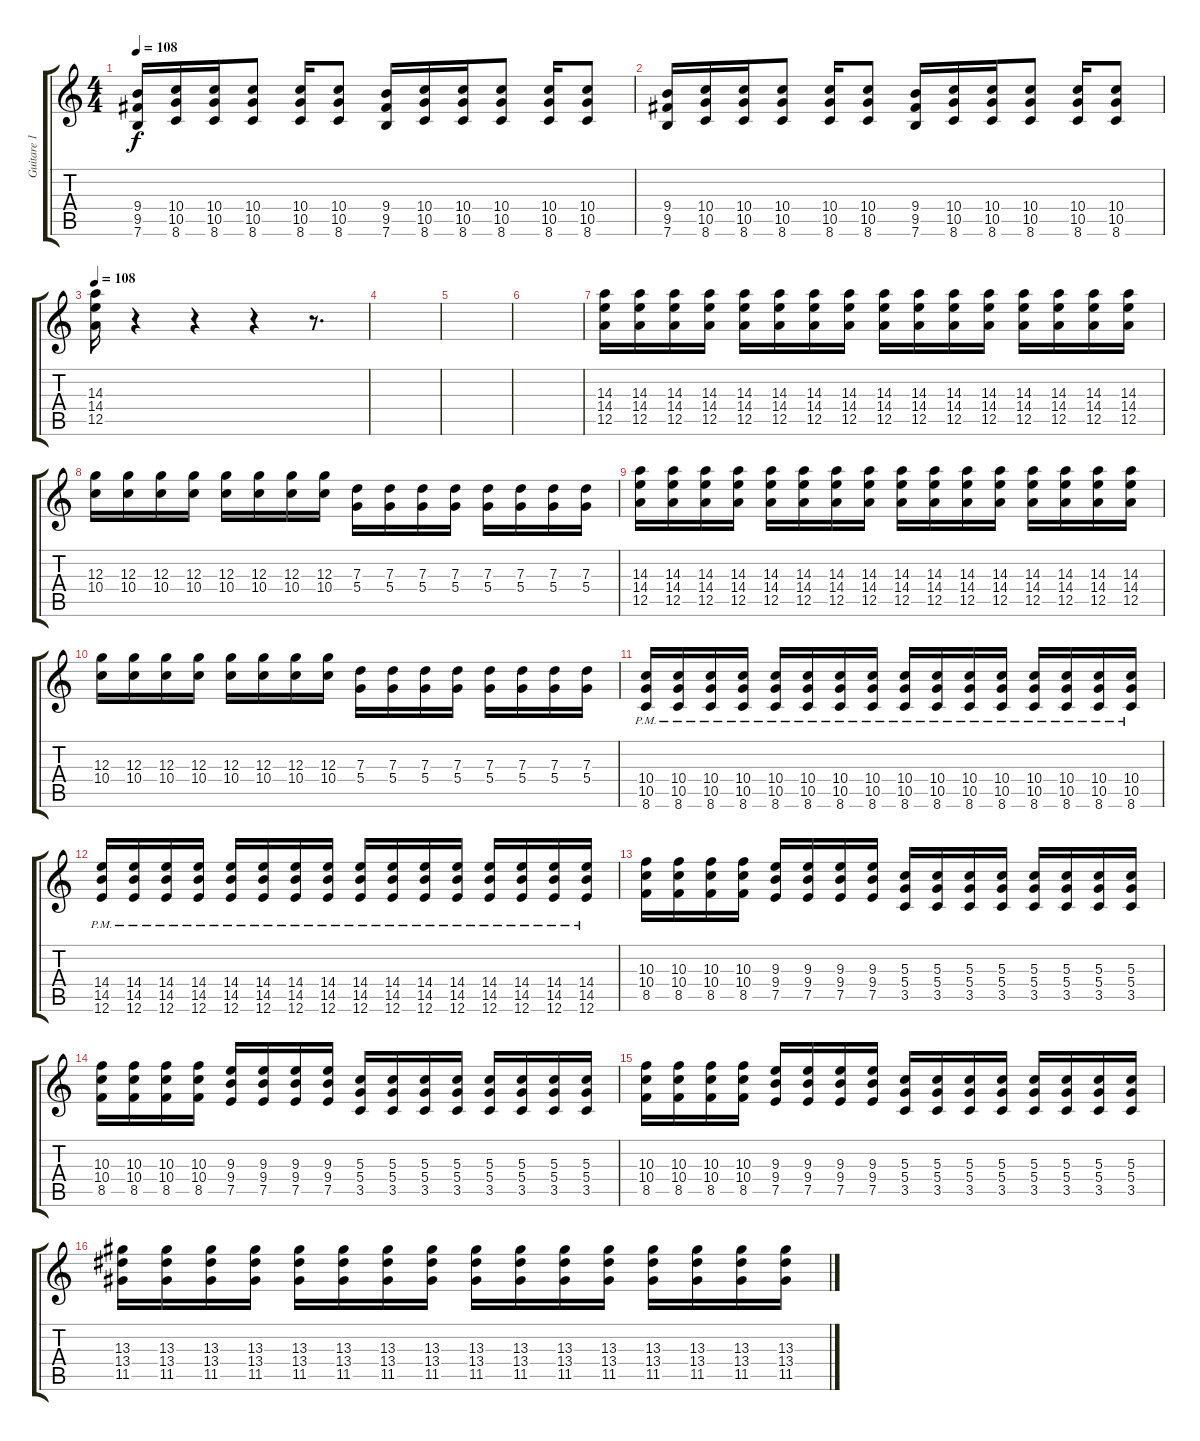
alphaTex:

\track ("Guitare 1" "Guitare 1") {instrument overdrivenguitar}
\staff {score tabs}
\tuning (E4 B3 G3 D3 A2 E2) {hide}
\ts (4 4)
\tempo 108
\clef g2
\ks c
(9.4 9.5 7.6).16{dy f} (10.4 10.5 8.6).16 (10.4 10.5 8.6).16 (10.4 10.5 8.6).8 (10.4 10.5 8.6).16 (10.4 10.5 8.6).8 (9.4 9.5 7.6).16 (10.4 10.5 8.6).16 (10.4 10.5 8.6).16 (10.4 10.5 8.6).8 (10.4 10.5 8.6).16 (10.4 10.5 8.6).8 |
(9.4 9.5 7.6).16 (10.4 10.5 8.6).16 (10.4 10.5 8.6).16 (10.4 10.5 8.6).8 (10.4 10.5 8.6).16 (10.4 10.5 8.6).8 (9.4 9.5 7.6).16 (10.4 10.5 8.6).16 (10.4 10.5 8.6).16 (10.4 10.5 8.6).8 (10.4 10.5 8.6).16 (10.4 10.5 8.6).8 |
\tempo 108
(14.3 14.4 12.5).16 r.4 r.4 r.4 r.8{d} |
|
|
|
(14.3 14.4 12.5).16 (14.3 14.4 12.5).16 (14.3 14.4 12.5).16 (14.3 14.4 12.5).16 (14.3 14.4 12.5).16 (14.3 14.4 12.5).16 (14.3 14.4 12.5).16 (14.3 14.4 12.5).16 (14.3 14.4 12.5).16 (14.3 14.4 12.5).16 (14.3 14.4 12.5).16 (14.3 14.4 12.5).16 (14.3 14.4 12.5).16 (14.3 14.4 12.5).16 (14.3 14.4 12.5).16 (14.3 14.4 12.5).16 |
(12.3 10.4).16 (12.3 10.4).16 (12.3 10.4).16 (12.3 10.4).16 (12.3 10.4).16 (12.3 10.4).16 (12.3 10.4).16 (12.3 10.4).16 (7.3 5.4).16 (7.3 5.4).16 (7.3 5.4).16 (7.3 5.4).16 (7.3 5.4).16 (7.3 5.4).16 (7.3 5.4).16 (7.3 5.4).16 |
(14.3 14.4 12.5).16 (14.3 14.4 12.5).16 (14.3 14.4 12.5).16 (14.3 14.4 12.5).16 (14.3 14.4 12.5).16 (14.3 14.4 12.5).16 (14.3 14.4 12.5).16 (14.3 14.4 12.5).16 (14.3 14.4 12.5).16 (14.3 14.4 12.5).16 (14.3 14.4 12.5).16 (14.3 14.4 12.5).16 (14.3 14.4 12.5).16 (14.3 14.4 12.5).16 (14.3 14.4 12.5).16 (14.3 14.4 12.5).16 |
(12.3 10.4).16 (12.3 10.4).16 (12.3 10.4).16 (12.3 10.4).16 (12.3 10.4).16 (12.3 10.4).16 (12.3 10.4).16 (12.3 10.4).16 (7.3 5.4).16 (7.3 5.4).16 (7.3 5.4).16 (7.3 5.4).16 (7.3 5.4).16 (7.3 5.4).16 (7.3 5.4).16 (7.3 5.4).16 |
(10.4{pm} 10.5{pm} 8.6{pm}).16 (10.4{pm} 10.5{pm} 8.6{pm}).16 (10.4{pm} 10.5{pm} 8.6{pm}).16 (10.4{pm} 10.5{pm} 8.6{pm}).16 (10.4{pm} 10.5{pm} 8.6{pm}).16 (10.4{pm} 10.5{pm} 8.6{pm}).16 (10.4{pm} 10.5{pm} 8.6{pm}).16 (10.4{pm} 10.5{pm} 8.6{pm}).16 (10.4{pm} 10.5{pm} 8.6{pm}).16 (10.4{pm} 10.5{pm} 8.6{pm}).16 (10.4{pm} 10.5{pm} 8.6{pm}).16 (10.4{pm} 10.5{pm} 8.6{pm}).16 (10.4{pm} 10.5{pm} 8.6{pm}).16 (10.4{pm} 10.5{pm} 8.6{pm}).16 (10.4{pm} 10.5{pm} 8.6{pm}).16 (10.4{pm} 10.5{pm} 8.6{pm}).16 |
(14.4{pm} 14.5{pm} 12.6{pm}).16 (14.4{pm} 14.5{pm} 12.6{pm}).16 (14.4{pm} 14.5{pm} 12.6{pm}).16 (14.4{pm} 14.5{pm} 12.6{pm}).16 (14.4{pm} 14.5{pm} 12.6{pm}).16 (14.4{pm} 14.5{pm} 12.6{pm}).16 (14.4{pm} 14.5{pm} 12.6{pm}).16 (14.4{pm} 14.5{pm} 12.6{pm}).16 (14.4{pm} 14.5{pm} 12.6{pm}).16 (14.4{pm} 14.5{pm} 12.6{pm}).16 (14.4{pm} 14.5{pm} 12.6{pm}).16 (14.4{pm} 14.5{pm} 12.6{pm}).16 (14.4{pm} 14.5{pm} 12.6{pm}).16 (14.4{pm} 14.5{pm} 12.6{pm}).16 (14.4{pm} 14.5{pm} 12.6{pm}).16 (14.4{pm} 14.5{pm} 12.6{pm}).16 |
(10.3 10.4 8.5).16 (10.3 10.4 8.5).16 (10.3 10.4 8.5).16 (10.3 10.4 8.5).16 (9.3 9.4 7.5).16 (9.3 9.4 7.5).16 (9.3 9.4 7.5).16 (9.3 9.4 7.5).16 (5.3 5.4 3.5).16 (5.3 5.4 3.5).16 (5.3 5.4 3.5).16 (5.3 5.4 3.5).16 (5.3 5.4 3.5).16 (5.3 5.4 3.5).16 (5.3 5.4 3.5).16 (5.3 5.4 3.5).16 |
(10.3 10.4 8.5).16 (10.3 10.4 8.5).16 (10.3 10.4 8.5).16 (10.3 10.4 8.5).16 (9.3 9.4 7.5).16 (9.3 9.4 7.5).16 (9.3 9.4 7.5).16 (9.3 9.4 7.5).16 (5.3 5.4 3.5).16 (5.3 5.4 3.5).16 (5.3 5.4 3.5).16 (5.3 5.4 3.5).16 (5.3 5.4 3.5).16 (5.3 5.4 3.5).16 (5.3 5.4 3.5).16 (5.3 5.4 3.5).16 |
(10.3 10.4 8.5).16 (10.3 10.4 8.5).16 (10.3 10.4 8.5).16 (10.3 10.4 8.5).16 (9.3 9.4 7.5).16 (9.3 9.4 7.5).16 (9.3 9.4 7.5).16 (9.3 9.4 7.5).16 (5.3 5.4 3.5).16 (5.3 5.4 3.5).16 (5.3 5.4 3.5).16 (5.3 5.4 3.5).16 (5.3 5.4 3.5).16 (5.3 5.4 3.5).16 (5.3 5.4 3.5).16 (5.3 5.4 3.5).16 |
(13.3 13.4 11.5).16 (13.3 13.4 11.5).16 (13.3 13.4 11.5).16 (13.3 13.4 11.5).16 (13.3 13.4 11.5).16 (13.3 13.4 11.5).16 (13.3 13.4 11.5).16 (13.3 13.4 11.5).16 (13.3 13.4 11.5).16 (13.3 13.4 11.5).16 (13.3 13.4 11.5).16 (13.3 13.4 11.5).16 (13.3 13.4 11.5).16 (13.3 13.4 11.5).16 (13.3 13.4 11.5).16 (13.3 13.4 11.5).16
